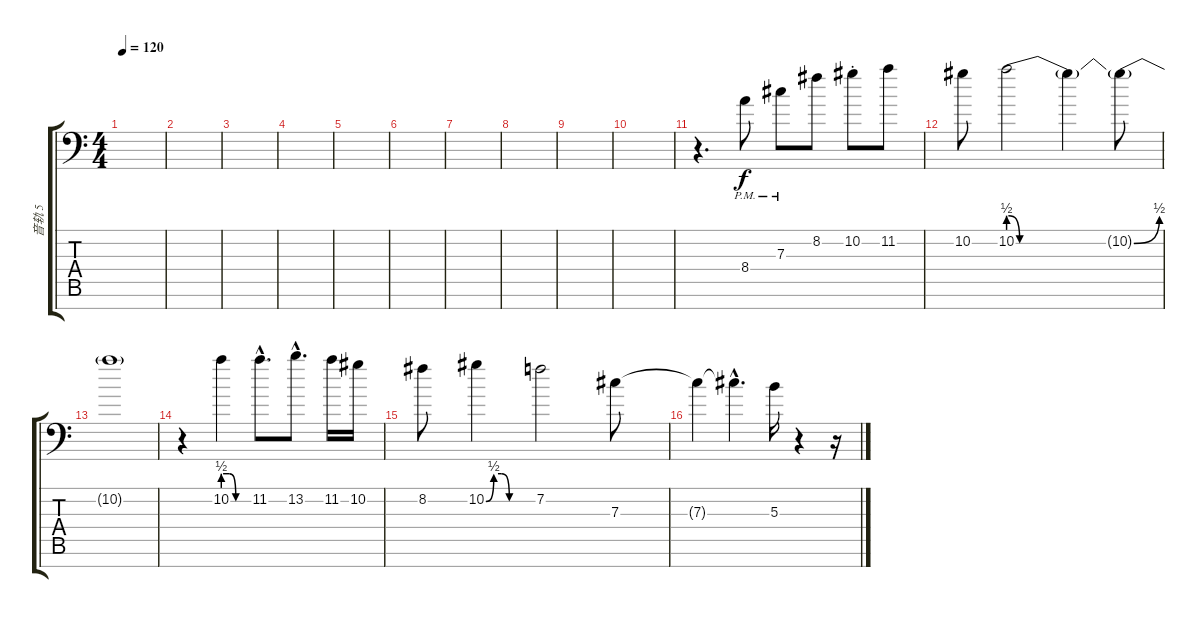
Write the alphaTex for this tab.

\track ("音轨 5" "音轨 5") {instrument overdrivenguitar}
\staff {score tabs}
\tuning (Eb4 Bb3 Gb3 Db3 Ab2 Eb2 Bb1) {hide}
\ts (4 4)
\tempo 120
\clef f4
\ks c
|
|
|
|
|
|
|
|
|
|
r.4{d} 8.4{pm}.8 7.3{pm}.8 8.2.8 10.2{st}.8 11.2.8 |
10.2.8 10.2{be (custom 0 2 6 0 9 0 15 0 30 0 60 0)}.2 10.2{t}.4 10.2{be (bend 0 0 60 2) t}.8 |
10.2{t}.1 |
r.4 10.2{be (custom 0 2 15 2 30 0 60 0)}.4 11.2{hac}.8{d} 13.2{hac}.8{d} 11.2.16 10.2.16 |
8.2.8 10.2{be (custom 0 0 10 2 20 2 30 0 60 0)}.4 7.2.2 7.3.8 |
7.3{t}.4 7.3{hac t}.4{d} 5.3.16 r.4 r.16
